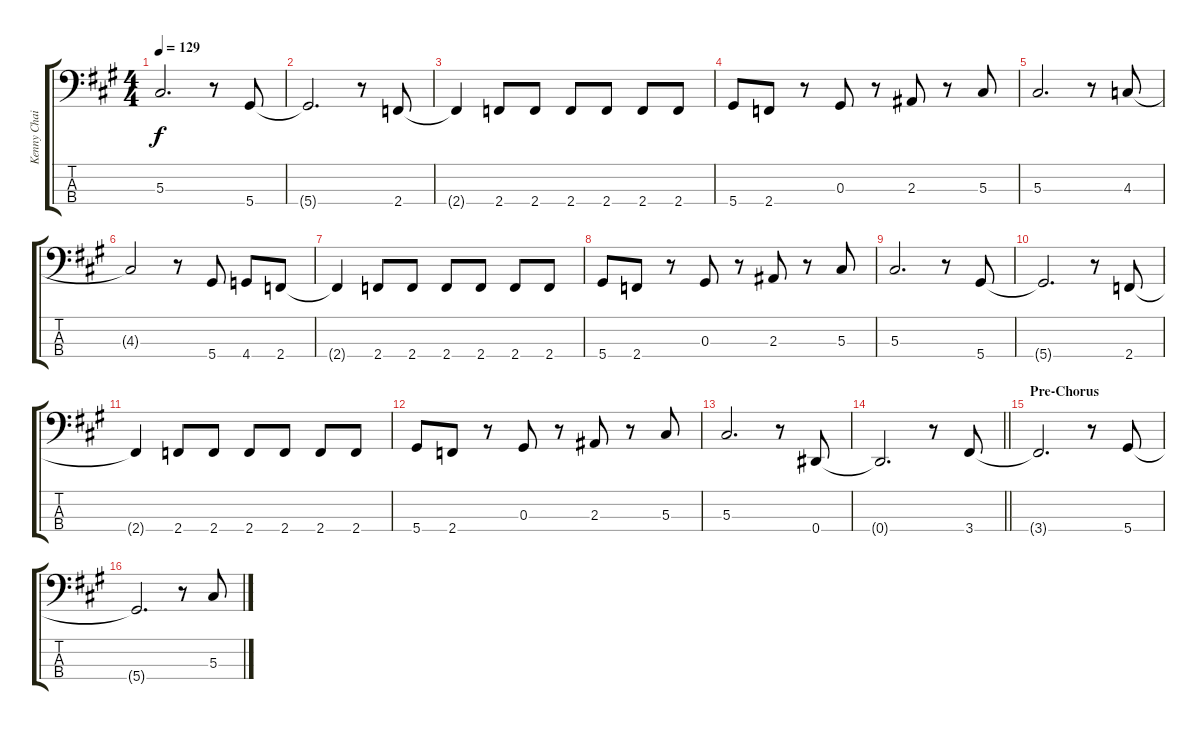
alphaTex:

\track ("Kenny Chaisson" "Kenny Chai") {instrument electricbasspick}
\staff {score tabs}
\tuning (Gb2 Db2 Ab1 Eb1) {hide}
\ts (4 4)
\tempo 129
\clef f4
\ks a
5.3.2{d dy f} r.8 5.4.8 |
5.4{t}.2{d} r.8 2.4.8 |
2.4{t}.4 2.4.8 2.4.8 2.4.8 2.4.8 2.4.8 2.4.8 |
5.4.8 2.4.8 r.8 0.3.8 r.8 2.3.8 r.8 5.3.8 |
5.3.2{d} r.8 4.3.8 |
4.3{t}.2 r.8 5.4.8 4.4.8 2.4.8 |
2.4{t}.4 2.4.8 2.4.8 2.4.8 2.4.8 2.4.8 2.4.8 |
5.4.8 2.4.8 r.8 0.3.8 r.8 2.3.8 r.8 5.3.8 |
5.3.2{d} r.8 5.4.8 |
5.4{t}.2{d} r.8 2.4.8 |
2.4{t}.4 2.4.8 2.4.8 2.4.8 2.4.8 2.4.8 2.4.8 |
5.4.8 2.4.8 r.8 0.3.8 r.8 2.3.8 r.8 5.3.8 |
5.3.2{d} r.8 0.4.8 |
\barLineRight lightlight
0.4{t}.2{d} r.8 3.4.8 |
\section ("" "Pre-Chorus")
3.4{t}.2{d} r.8 5.4.8 |
5.4{t}.2{d} r.8 5.3.8
